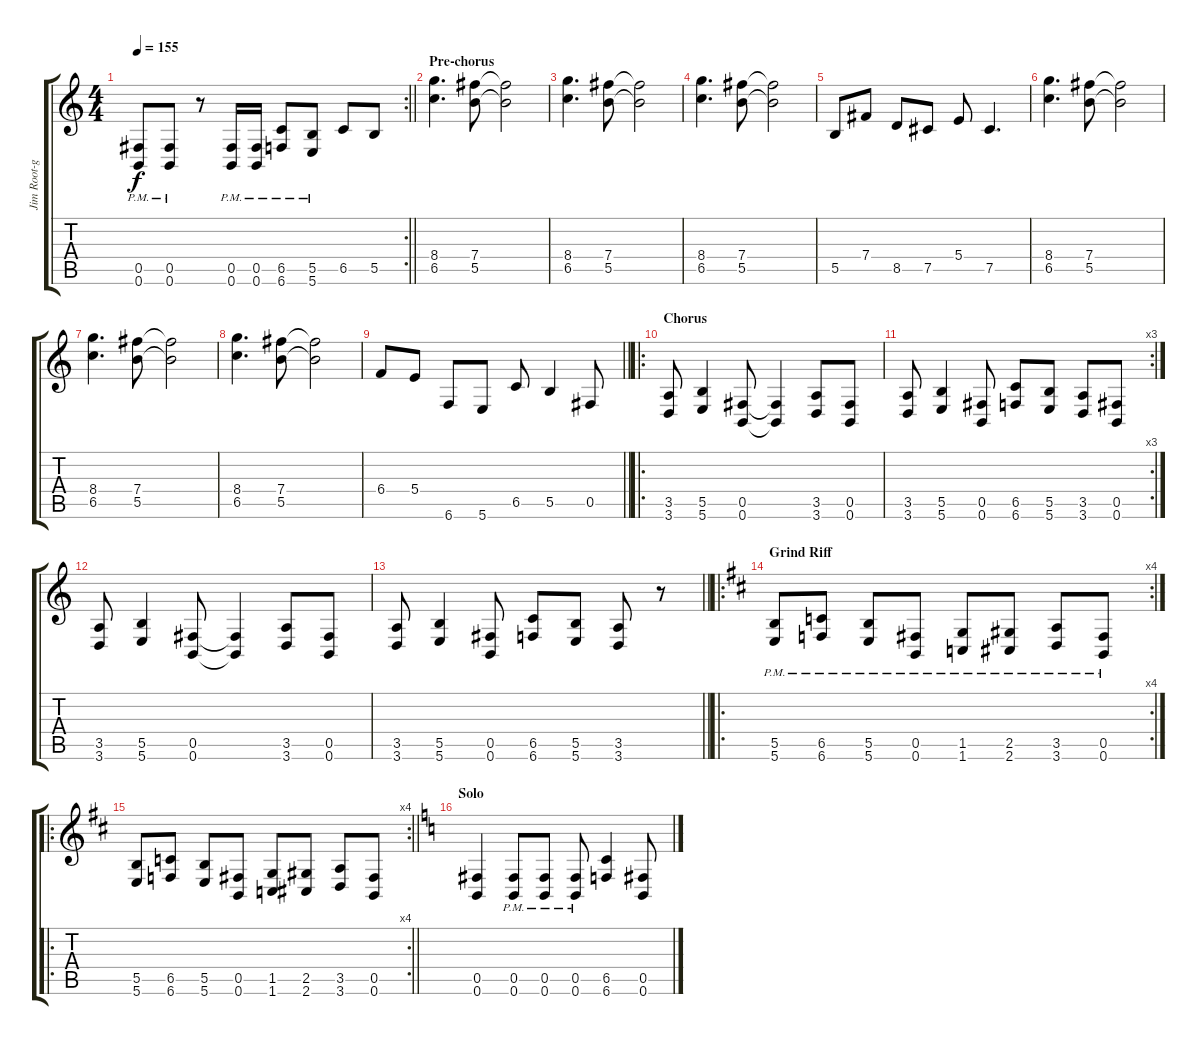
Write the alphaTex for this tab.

\track ("Jim Root-guitar tab" "Jim Root-g") {instrument distortionguitar}
\staff {score tabs}
\tuning (Db4 A3 E3 B2 Gb2 B1) {hide}
\rc 2
\ts (4 4)
\tempo 155
\clef g2
\barLineRight lightlight
\ks c
(0.5{pm} 0.6{pm}).8{dy f} (0.5{pm} 0.6{pm}).8 r.8 (0.5{pm} 0.6{pm}).16 (0.5{pm} 0.6{pm}).16 (6.5{pm} 6.6{pm}).8 (5.5{pm} 5.6{pm}).8 6.5.8 5.5.8 |
\section ("" "Pre-chorus")
(8.4 6.5).4{d ot 8vb} (7.4 5.5).8{ot 8vb} (7.4{t} 5.5{t}).2{ot 8vb} |
(8.4 6.5).4{d ot 8vb} (7.4 5.5).8{ot 8vb} (7.4{t} 5.5{t}).2{ot 8vb} |
(8.4 6.5).4{d ot 8vb} (7.4 5.5).8{ot 8vb} (7.4{t} 5.5{t}).2{ot 8vb} |
5.5.8 7.4.8 8.5.8 7.5.8 5.4.8 7.5.4{d} |
(8.4 6.5).4{d ot 8vb} (7.4 5.5).8{ot 8vb} (7.4{t} 5.5{t}).2{ot 8vb} |
(8.4 6.5).4{d ot 8vb} (7.4 5.5).8{ot 8vb} (7.4{t} 5.5{t}).2{ot 8vb} |
(8.4 6.5).4{d ot 8vb} (7.4 5.5).8{ot 8vb} (7.4{t} 5.5{t}).2{ot 8vb} |
\barLineRight lightlight
6.4.8 5.4.8 6.6.8 5.6.8 6.5.8 5.5.4 0.5.8 |
\ro
\section ("" "Chorus")
(3.5 3.6).8 (5.5 5.6).4 (0.5 0.6).8 (0.5{t} 0.6{t}).4 (3.5 3.6).8 (0.5 0.6).8 |
\rc 3
(3.5 3.6).8 (5.5 5.6).4 (0.5 0.6).8 (6.5 6.6).8 (5.5 5.6).8 (3.5 3.6).8 (0.5 0.6).8 |
(3.5 3.6).8 (5.5 5.6).4 (0.5 0.6).8 (0.5{t} 0.6{t}).4 (3.5 3.6).8 (0.5 0.6).8 |
\barLineRight lightlight
(3.5 3.6).8 (5.5 5.6).4 (0.5 0.6).8 (6.5 6.6).8 (5.5 5.6).8 (3.5 3.6).8 r.8 |
\ro
\rc 4
\section ("" "Grind Riff")
\ks d
(5.5{pm} 5.6{pm}).8 (6.5{pm} 6.6{pm}).8 (5.5{pm} 5.6{pm}).8 (0.5{pm} 0.6{pm}).8 (1.5{pm} 1.6{pm}).8 (2.5{pm} 2.6{pm}).8 (3.5{pm} 3.6{pm}).8 (0.5{pm} 0.6{pm}).8 |
\ro
\rc 4
\barLineRight lightlight
(5.5 5.6).8 (6.5 6.6).8 (5.5 5.6).8 (0.5 0.6).8 (1.5 1.6).8 (2.5 2.6).8 (3.5 3.6).8 (0.5 0.6).8 |
\section ("" "Solo")
\ks c
(0.5 0.6).4 (0.5{pm} 0.6{pm}).8 (0.5{pm} 0.6{pm}).8 (0.5{pm} 0.6{pm}).8 (6.5 6.6).4 (0.5 0.6).8
